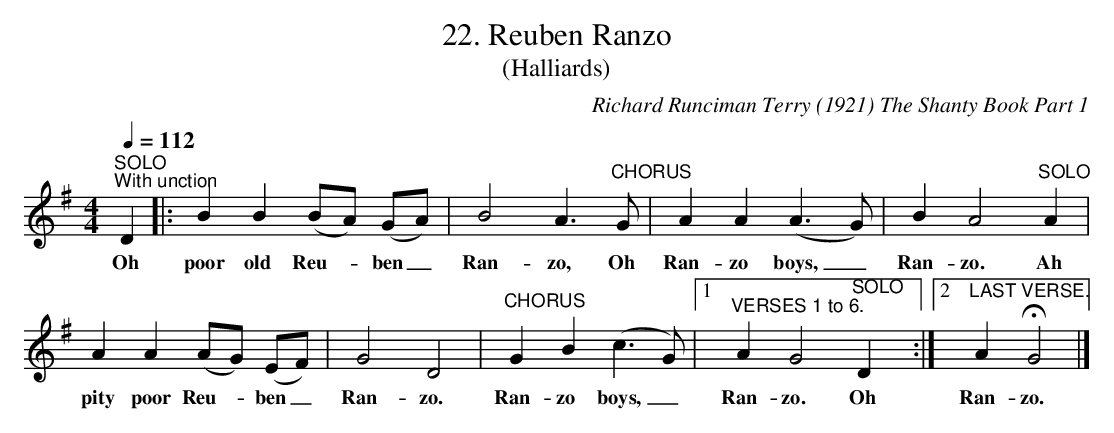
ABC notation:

X:1
T:22. Reuben Ranzo
T:(Halliards)
C:Richard Runciman Terry (1921) The Shanty Book Part 1
L:1/8
Q:1/4=112
M:4/4
K:G
"^SOLO""^With unction" D2 |: B2 B2 (BA) (GA) | B4 A3"^CHORUS" G | A2 A2 (A3 G) | B2 A4"^SOLO" A2 |$
w: Oh|poor old Reu-*  ben_|Ran- zo, Oh|Ran- zo boys,_|Ran- zo. Ah|
A2 A2 (AG) (EF) | G4 D4 |"^CHORUS" G2 B2 (c3 G) |1"^VERSES 1 to 6." A2 G4"^SOLO" D2 :|2
w: pity poor Reu- * ben_|Ran- zo.|Ran- zo boys,_|Ran- zo. Oh|
"^LAST VERSE." A2 !fermata!G4 |]
w: Ran- zo.|
